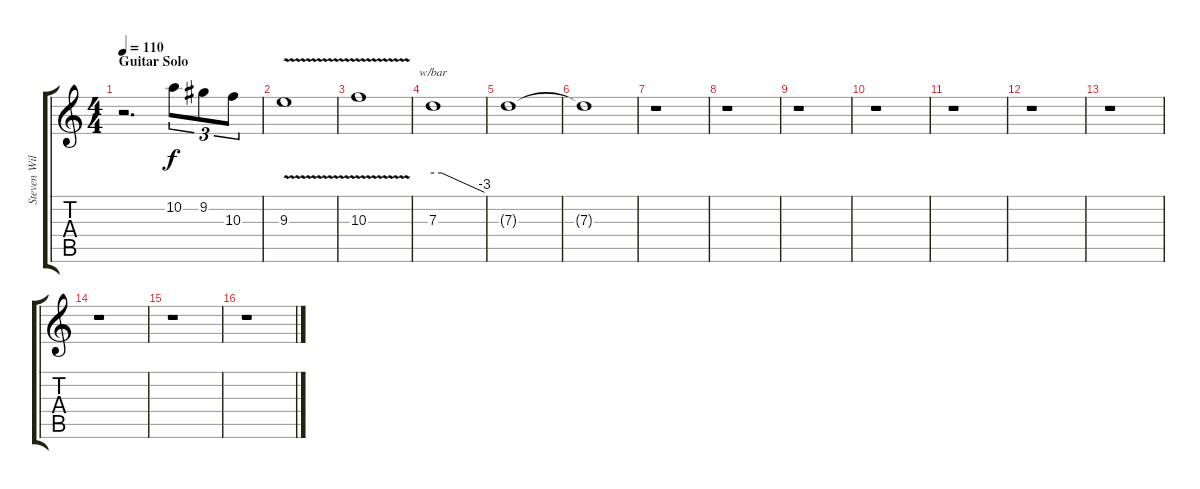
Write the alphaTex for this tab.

\track ("Steven Wilson - Guitar 2" "Steven Wil") {instrument electricguitarclean}
\staff {score tabs}
\tuning (E4 B3 G3 D3 A2 D2) {hide}
\ts (4 4)
\section ("" "Guitar Solo")
\tempo 110
\clef g2
\ks c
r.2{d dy f} 10.2.8{tu (3 2)} 9.2.8{tu (3 2)} 10.3.8{tu (3 2)} |
9.3{v}.1 |
10.3{v}.1 |
7.3.1{tbe (custom default 0 0 10 0 60 -12)} |
7.3{t}.1 |
7.3{t}.1 |
r.1 |
r.1 |
r.1 |
r.1 |
r.1 |
r.1 |
r.1 |
r.1 |
r.1 |
r.1
